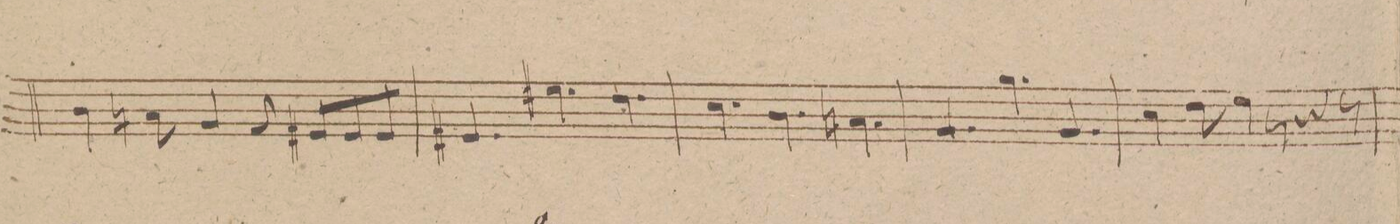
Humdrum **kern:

**kern	**dynam
*I"Fagotto 1mo	*
*clefF4	*
*k[f#]	*
*M9/8	*
4D\	.
8Cn\	.
4BB/	.
8AA/	.
8GG#X/L	.
8GG#/	.
8GG#/J	.
=83	=83
4.GG#X/	.
4.G#X\	.
4.F#\	.
=84	=84
4.E\	.
4.D\	.
4.Cn\	.
=85	=85
4.BB/	.
4.B\	.
4.BB/	.
=86	=86
4E\	.
8F#\	.
4G\	.
8r	.
4r	.
8r	.
=87	=87
*-	*-
